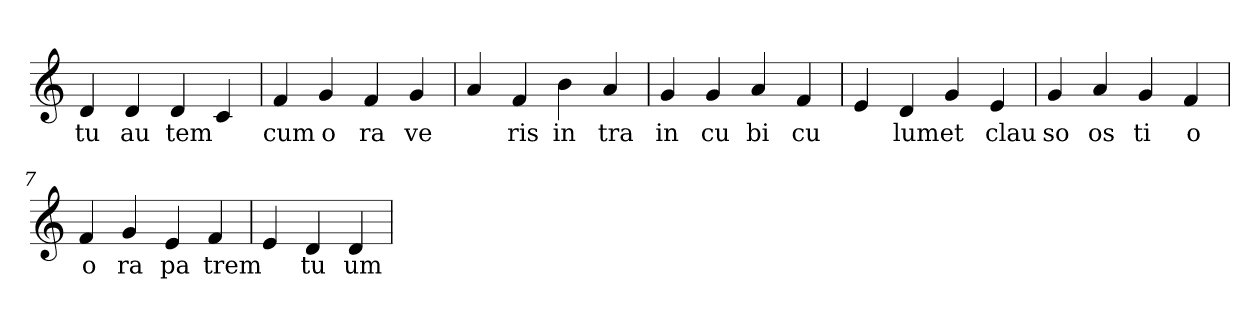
**kern	**text
*part1	*part1
*staff1	*staff1
*clefG2	*
=1	=1
4d	tu
4d	au
4d	tem
4c	.
=2	=2
4f	cum
4g	o
4f	ra
4g	ve
=3	=3
4a	.
4f	ris
4b	in
4a	tra
=4	=4
4g	in
4g	cu
4a	bi
4f	cu
=5	=5
4e	.
4d	lum
4g	et
4e	clau
=6	=6
4g	so
4a	os
4g	ti
4f	o
=7	=7
4f	o
4g	ra
4e	pa
4f	trem
=8	=8
4e	.
4d	tu
4d	um
=	=
*-	*-
